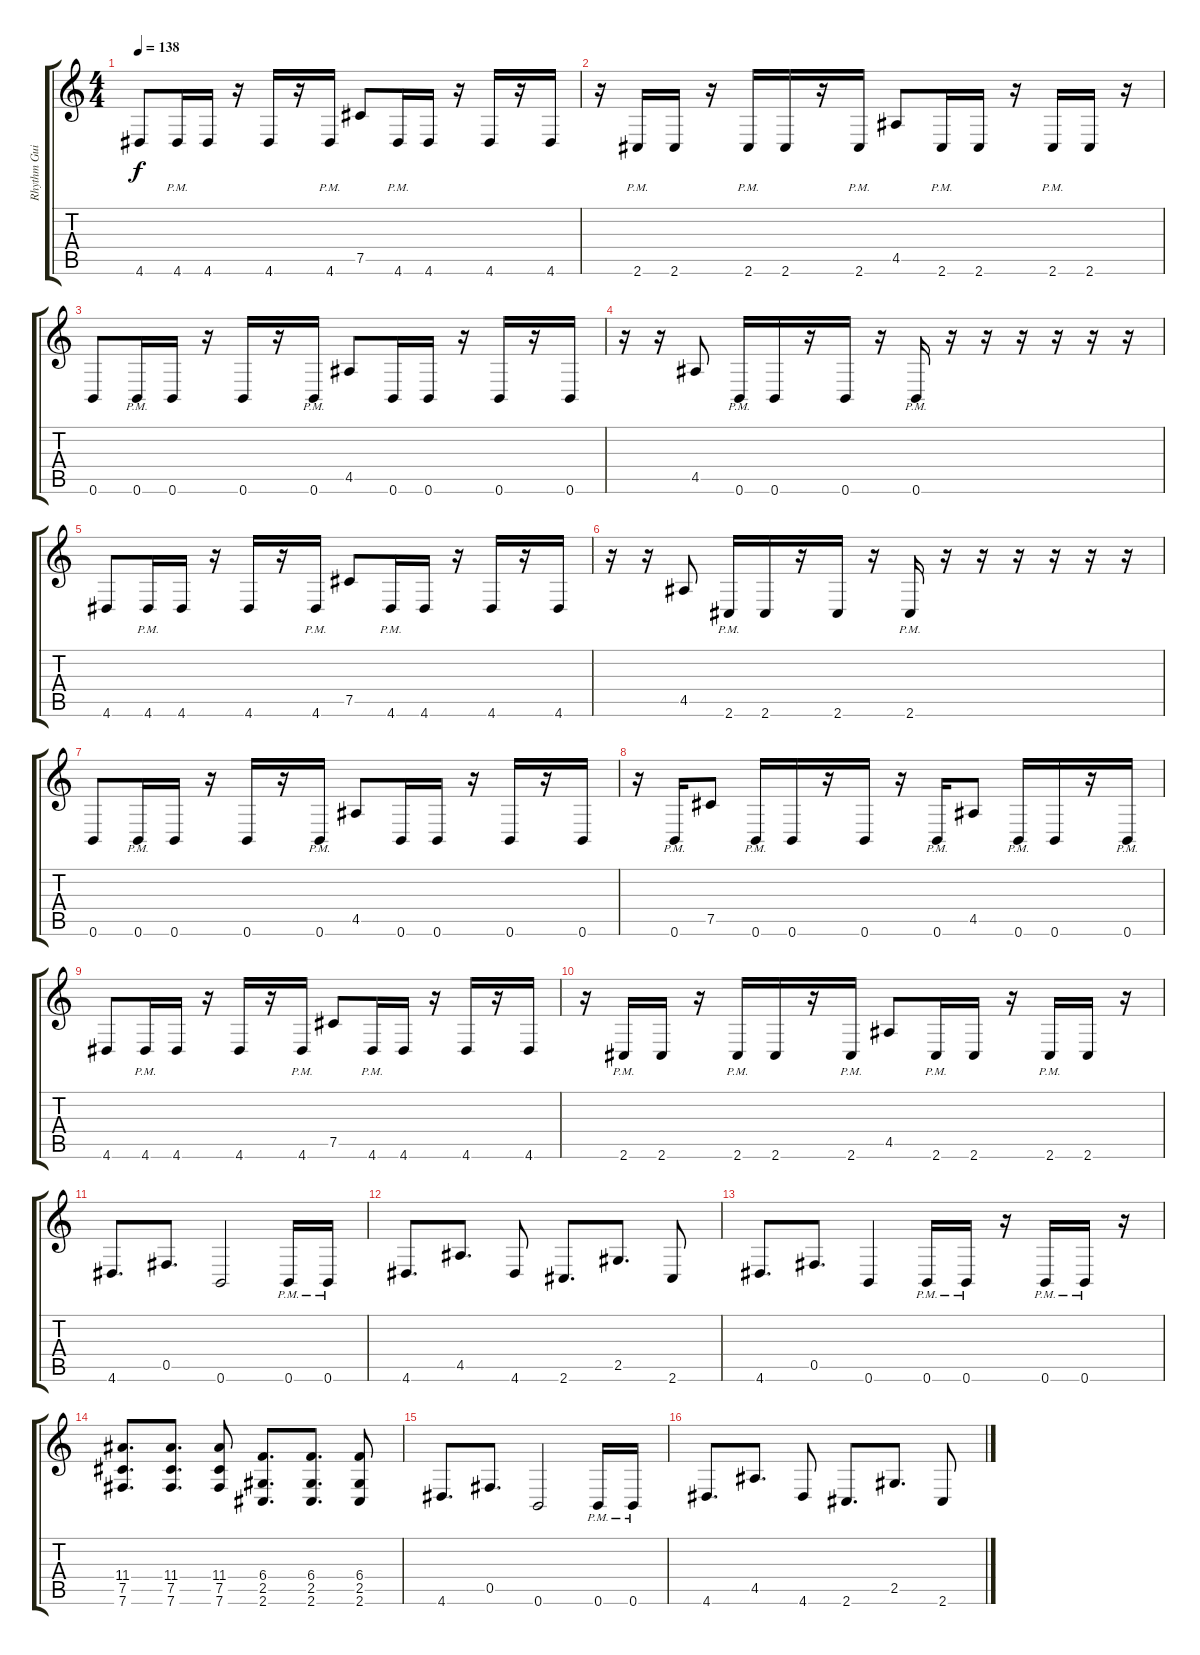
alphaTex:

\track ("Rhythm Guitar 1" "Rhythm Gui") {instrument distortionguitar}
\staff {score tabs}
\tuning (Db4 Ab3 E3 B2 Gb2 B1) {hide}
\ts (4 4)
\tempo 138
\clef g2
\ks c
4.6.8{dy f} 4.6{pm}.16 4.6.16 r.16 4.6.16 r.16 4.6{pm}.16 7.5.8 4.6{pm}.16 4.6.16 r.16 4.6.16 r.16 4.6.16 |
r.16 2.6{pm}.16 2.6.16 r.16 2.6{pm}.16 2.6.16 r.16 2.6{pm}.16 4.5.8 2.6{pm}.16 2.6.16 r.16 2.6{pm}.16 2.6.16 r.16 |
0.6.8 0.6{pm}.16 0.6.16 r.16 0.6.16 r.16 0.6{pm}.16 4.5.8 0.6.16 0.6.16 r.16 0.6.16 r.16 0.6.16 |
r.16 r.16 4.5.8 0.6{pm}.16 0.6.16 r.16 0.6.16 r.16 0.6{pm}.16 r.16 r.16 r.16 r.16 r.16 r.16 |
4.6.8 4.6{pm}.16 4.6.16 r.16 4.6.16 r.16 4.6{pm}.16 7.5.8 4.6{pm}.16 4.6.16 r.16 4.6.16 r.16 4.6.16 |
r.16 r.16 4.5.8 2.6{pm}.16 2.6.16 r.16 2.6.16 r.16 2.6{pm}.16 r.16 r.16 r.16 r.16 r.16 r.16 |
0.6.8 0.6{pm}.16 0.6.16 r.16 0.6.16 r.16 0.6{pm}.16 4.5.8 0.6.16 0.6.16 r.16 0.6.16 r.16 0.6.16 |
r.16 0.6{pm}.16 7.5.8 0.6{pm}.16 0.6.16 r.16 0.6.16 r.16 0.6{pm}.16 4.5.8 0.6{pm}.16 0.6.16 r.16 0.6{pm}.16 |
4.6.8 4.6{pm}.16 4.6.16 r.16 4.6.16 r.16 4.6{pm}.16 7.5.8 4.6{pm}.16 4.6.16 r.16 4.6.16 r.16 4.6.16 |
r.16 2.6{pm}.16 2.6.16 r.16 2.6{pm}.16 2.6.16 r.16 2.6{pm}.16 4.5.8 2.6{pm}.16 2.6.16 r.16 2.6{pm}.16 2.6.16 r.16 |
4.6.8{d} 0.5.8{d} 0.6.2 0.6{pm}.16 0.6{pm}.16 |
4.6.8{d} 4.5.8{d} 4.6.8 2.6.8{d} 2.5.8{d} 2.6.8 |
4.6.8{d} 0.5.8{d} 0.6.4 0.6{pm}.16 0.6{pm}.16 r.16 0.6{pm}.16 0.6{pm}.16 r.16 |
(11.4 7.5 7.6).8{d} (11.4 7.5 7.6).8{d} (11.4 7.5 7.6).8 (6.4 2.5 2.6).8{d} (6.4 2.5 2.6).8{d} (6.4 2.5 2.6).8 |
4.6.8{d} 0.5.8{d} 0.6.2 0.6{pm}.16 0.6{pm}.16 |
4.6.8{d} 4.5.8{d} 4.6.8 2.6.8{d} 2.5.8{d} 2.6.8
